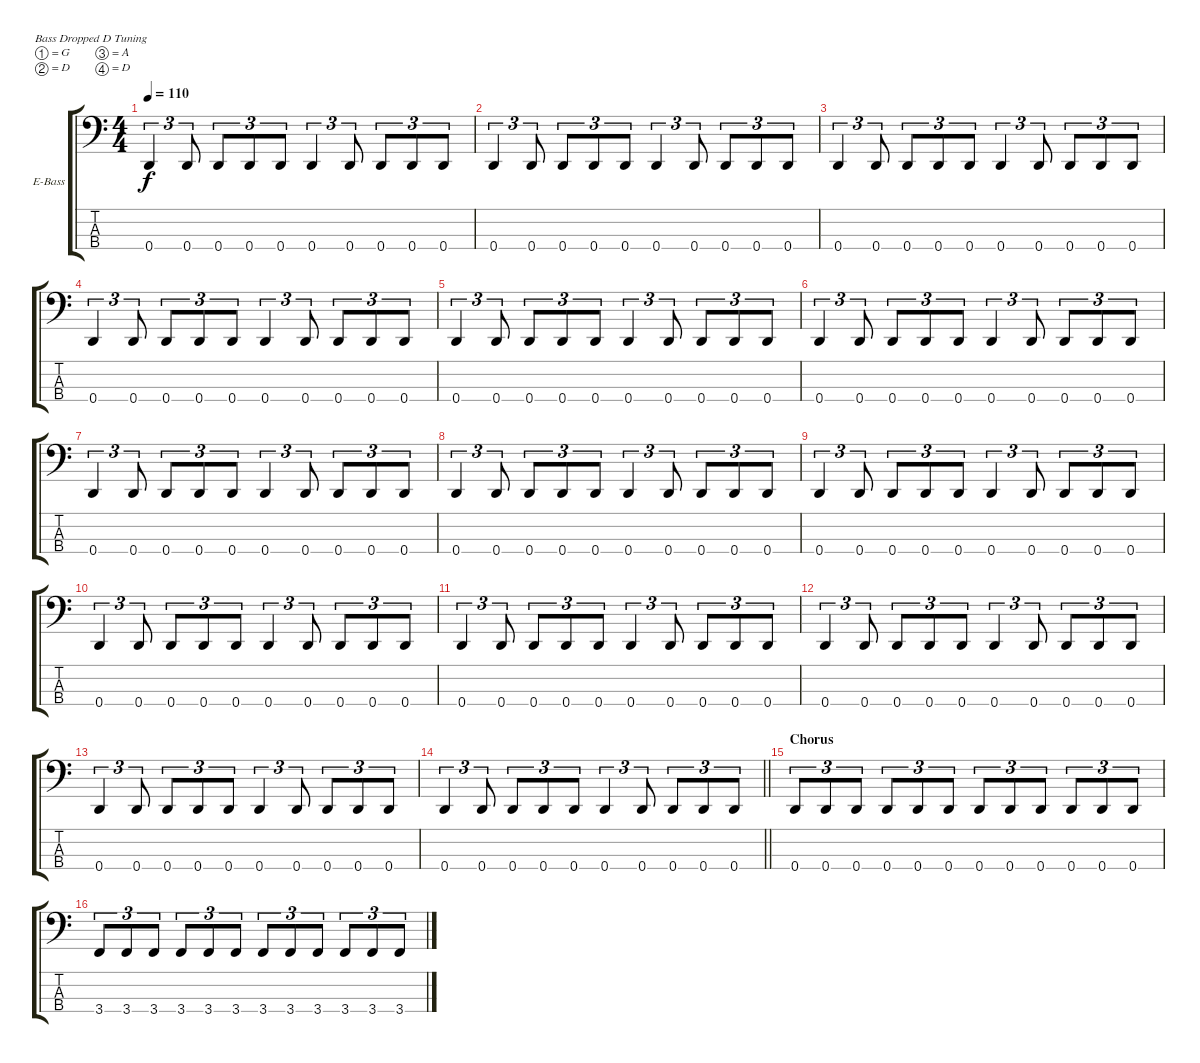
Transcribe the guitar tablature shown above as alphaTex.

\bracketExtendMode groupsimilarinstruments
\firstSystemTrackNameOrientation horizontal
\otherSystemsTrackNameOrientation horizontal
\track ("Bass" "E-Bass") {instrument electricbassfinger}
\staff {score tabs}
\tuning (G2 D2 A1 D1)
\ts (4 4)
\tempo 110
\clef f4
\ks c
0.4.4{tu (3 2) dy f} 0.4.8{tu (3 2)} 0.4.8{tu (3 2)} 0.4.8{tu (3 2)} 0.4.8{tu (3 2)} 0.4.4{tu (3 2)} 0.4.8{tu (3 2)} 0.4.8{tu (3 2)} 0.4.8{tu (3 2)} 0.4.8{tu (3 2)} |
0.4.4{tu (3 2)} 0.4.8{tu (3 2)} 0.4.8{tu (3 2)} 0.4.8{tu (3 2)} 0.4.8{tu (3 2)} 0.4.4{tu (3 2)} 0.4.8{tu (3 2)} 0.4.8{tu (3 2)} 0.4.8{tu (3 2)} 0.4.8{tu (3 2)} |
0.4.4{tu (3 2)} 0.4.8{tu (3 2)} 0.4.8{tu (3 2)} 0.4.8{tu (3 2)} 0.4.8{tu (3 2)} 0.4.4{tu (3 2)} 0.4.8{tu (3 2)} 0.4.8{tu (3 2)} 0.4.8{tu (3 2)} 0.4.8{tu (3 2)} |
0.4.4{tu (3 2)} 0.4.8{tu (3 2)} 0.4.8{tu (3 2)} 0.4.8{tu (3 2)} 0.4.8{tu (3 2)} 0.4.4{tu (3 2)} 0.4.8{tu (3 2)} 0.4.8{tu (3 2)} 0.4.8{tu (3 2)} 0.4.8{tu (3 2)} |
0.4.4{tu (3 2)} 0.4.8{tu (3 2)} 0.4.8{tu (3 2)} 0.4.8{tu (3 2)} 0.4.8{tu (3 2)} 0.4.4{tu (3 2)} 0.4.8{tu (3 2)} 0.4.8{tu (3 2)} 0.4.8{tu (3 2)} 0.4.8{tu (3 2)} |
0.4.4{tu (3 2)} 0.4.8{tu (3 2)} 0.4.8{tu (3 2)} 0.4.8{tu (3 2)} 0.4.8{tu (3 2)} 0.4.4{tu (3 2)} 0.4.8{tu (3 2)} 0.4.8{tu (3 2)} 0.4.8{tu (3 2)} 0.4.8{tu (3 2)} |
0.4.4{tu (3 2)} 0.4.8{tu (3 2)} 0.4.8{tu (3 2)} 0.4.8{tu (3 2)} 0.4.8{tu (3 2)} 0.4.4{tu (3 2)} 0.4.8{tu (3 2)} 0.4.8{tu (3 2)} 0.4.8{tu (3 2)} 0.4.8{tu (3 2)} |
0.4.4{tu (3 2)} 0.4.8{tu (3 2)} 0.4.8{tu (3 2)} 0.4.8{tu (3 2)} 0.4.8{tu (3 2)} 0.4.4{tu (3 2)} 0.4.8{tu (3 2)} 0.4.8{tu (3 2)} 0.4.8{tu (3 2)} 0.4.8{tu (3 2)} |
0.4.4{tu (3 2)} 0.4.8{tu (3 2)} 0.4.8{tu (3 2)} 0.4.8{tu (3 2)} 0.4.8{tu (3 2)} 0.4.4{tu (3 2)} 0.4.8{tu (3 2)} 0.4.8{tu (3 2)} 0.4.8{tu (3 2)} 0.4.8{tu (3 2)} |
0.4.4{tu (3 2)} 0.4.8{tu (3 2)} 0.4.8{tu (3 2)} 0.4.8{tu (3 2)} 0.4.8{tu (3 2)} 0.4.4{tu (3 2)} 0.4.8{tu (3 2)} 0.4.8{tu (3 2)} 0.4.8{tu (3 2)} 0.4.8{tu (3 2)} |
0.4.4{tu (3 2)} 0.4.8{tu (3 2)} 0.4.8{tu (3 2)} 0.4.8{tu (3 2)} 0.4.8{tu (3 2)} 0.4.4{tu (3 2)} 0.4.8{tu (3 2)} 0.4.8{tu (3 2)} 0.4.8{tu (3 2)} 0.4.8{tu (3 2)} |
0.4.4{tu (3 2)} 0.4.8{tu (3 2)} 0.4.8{tu (3 2)} 0.4.8{tu (3 2)} 0.4.8{tu (3 2)} 0.4.4{tu (3 2)} 0.4.8{tu (3 2)} 0.4.8{tu (3 2)} 0.4.8{tu (3 2)} 0.4.8{tu (3 2)} |
0.4.4{tu (3 2)} 0.4.8{tu (3 2)} 0.4.8{tu (3 2)} 0.4.8{tu (3 2)} 0.4.8{tu (3 2)} 0.4.4{tu (3 2)} 0.4.8{tu (3 2)} 0.4.8{tu (3 2)} 0.4.8{tu (3 2)} 0.4.8{tu (3 2)} |
\barLineRight lightlight
0.4.4{tu (3 2)} 0.4.8{tu (3 2)} 0.4.8{tu (3 2)} 0.4.8{tu (3 2)} 0.4.8{tu (3 2)} 0.4.4{tu (3 2)} 0.4.8{tu (3 2)} 0.4.8{tu (3 2)} 0.4.8{tu (3 2)} 0.4.8{tu (3 2)} |
\section ("" "Chorus")
0.4.8{tu (3 2)} 0.4.8{tu (3 2)} 0.4.8{tu (3 2)} 0.4.8{tu (3 2)} 0.4.8{tu (3 2)} 0.4.8{tu (3 2)} 0.4.8{tu (3 2)} 0.4.8{tu (3 2)} 0.4.8{tu (3 2)} 0.4.8{tu (3 2)} 0.4.8{tu (3 2)} 0.4.8{tu (3 2)} |
3.4.8{tu (3 2)} 3.4.8{tu (3 2)} 3.4.8{tu (3 2)} 3.4.8{tu (3 2)} 3.4.8{tu (3 2)} 3.4.8{tu (3 2)} 3.4.8{tu (3 2)} 3.4.8{tu (3 2)} 3.4.8{tu (3 2)} 3.4.8{tu (3 2)} 3.4.8{tu (3 2)} 3.4.8{tu (3 2)}
